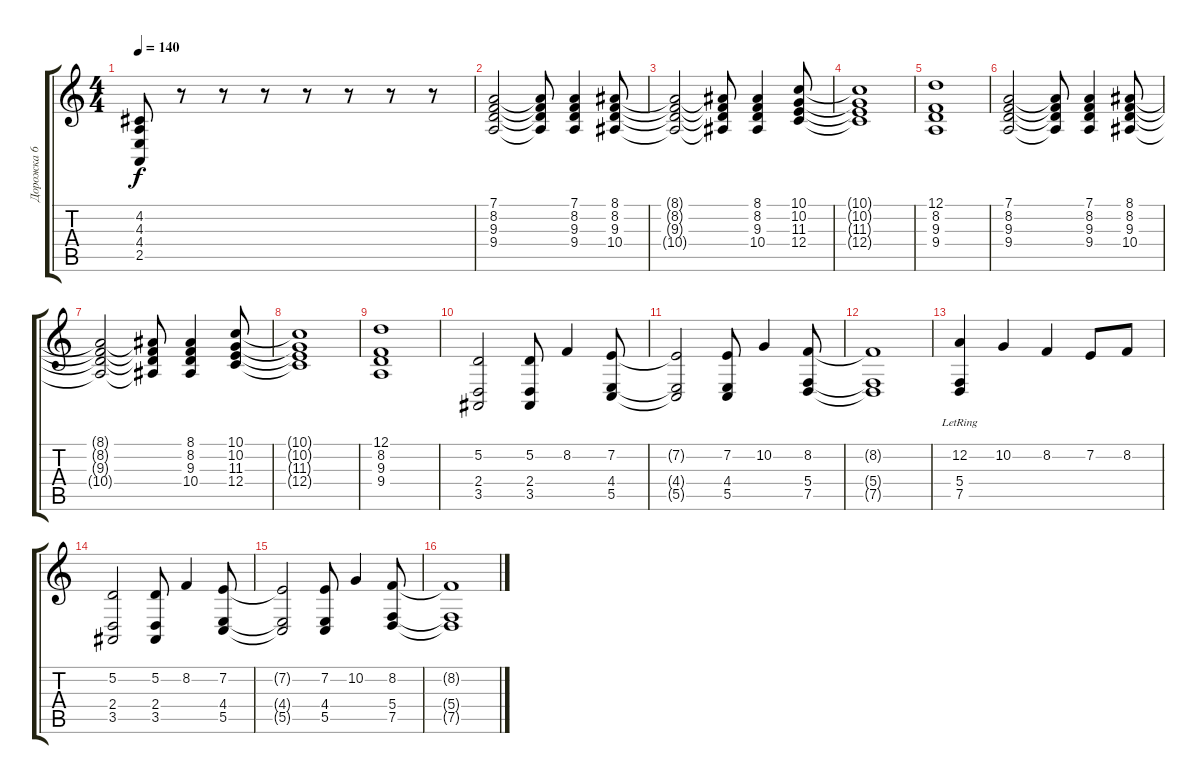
\track ("Дорожка 6" "Дорожка 6") {instrument stringensemble1}
\staff {score tabs}
\tuning (D4 A3 F3 C3 G2 D2) {hide}
\ts (4 4)
\tempo 140
\clef g2
\ks c
(4.2 4.3 4.4 2.5).8{dy f} r.8 r.8 r.8 r.8 r.8 r.8 r.8 |
(7.1 8.2 9.3 9.4).2 (7.1{t} 8.2{t} 9.3{t} 9.4{t}).8 (7.1 8.2 9.3 9.4).4 (8.1 8.2 9.3 10.4).8 |
(8.1{t} 8.2{t} 9.3{t} 10.4{t}).2 (8.1{t} 8.2{t} 9.3{t} 10.4{t}).8 (8.1 8.2 9.3 10.4).4 (10.1 10.2 11.3 12.4).8 |
(10.1{t} 10.2{t} 11.3{t} 12.4{t}).1 |
(12.1 8.2 9.3 9.4).1 |
(7.1 8.2 9.3 9.4).2 (7.1{t} 8.2{t} 9.3{t} 9.4{t}).8 (7.1 8.2 9.3 9.4).4 (8.1 8.2 9.3 10.4).8 |
(8.1{t} 8.2{t} 9.3{t} 10.4{t}).2 (8.1{t} 8.2{t} 9.3{t} 10.4{t}).8 (8.1 8.2 9.3 10.4).4 (10.1 10.2 11.3 12.4).8 |
(10.1{t} 10.2{t} 11.3{t} 12.4{t}).1 |
(12.1 8.2 9.3 9.4).1 |
(5.2 2.4 3.5).2 (5.2 2.4 3.5).8 8.2.4 (7.2 4.4 5.5).8 |
(7.2{t} 4.4{t} 5.5{t}).2 (7.2 4.4 5.5).8 10.2.4 (8.2 5.4 7.5).8 |
(8.2{t} 5.4{t} 7.5{t}).1 |
(12.2 5.4{lr} 7.5{lr}).4 10.2.4 8.2.4 7.2.8 8.2.8 |
(5.2 2.4 3.5).2 (5.2 2.4 3.5).8 8.2.4 (7.2 4.4 5.5).8 |
(7.2{t} 4.4{t} 5.5{t}).2 (7.2 4.4 5.5).8 10.2.4 (8.2 5.4 7.5).8 |
(8.2{t} 5.4{t} 7.5{t}).1
